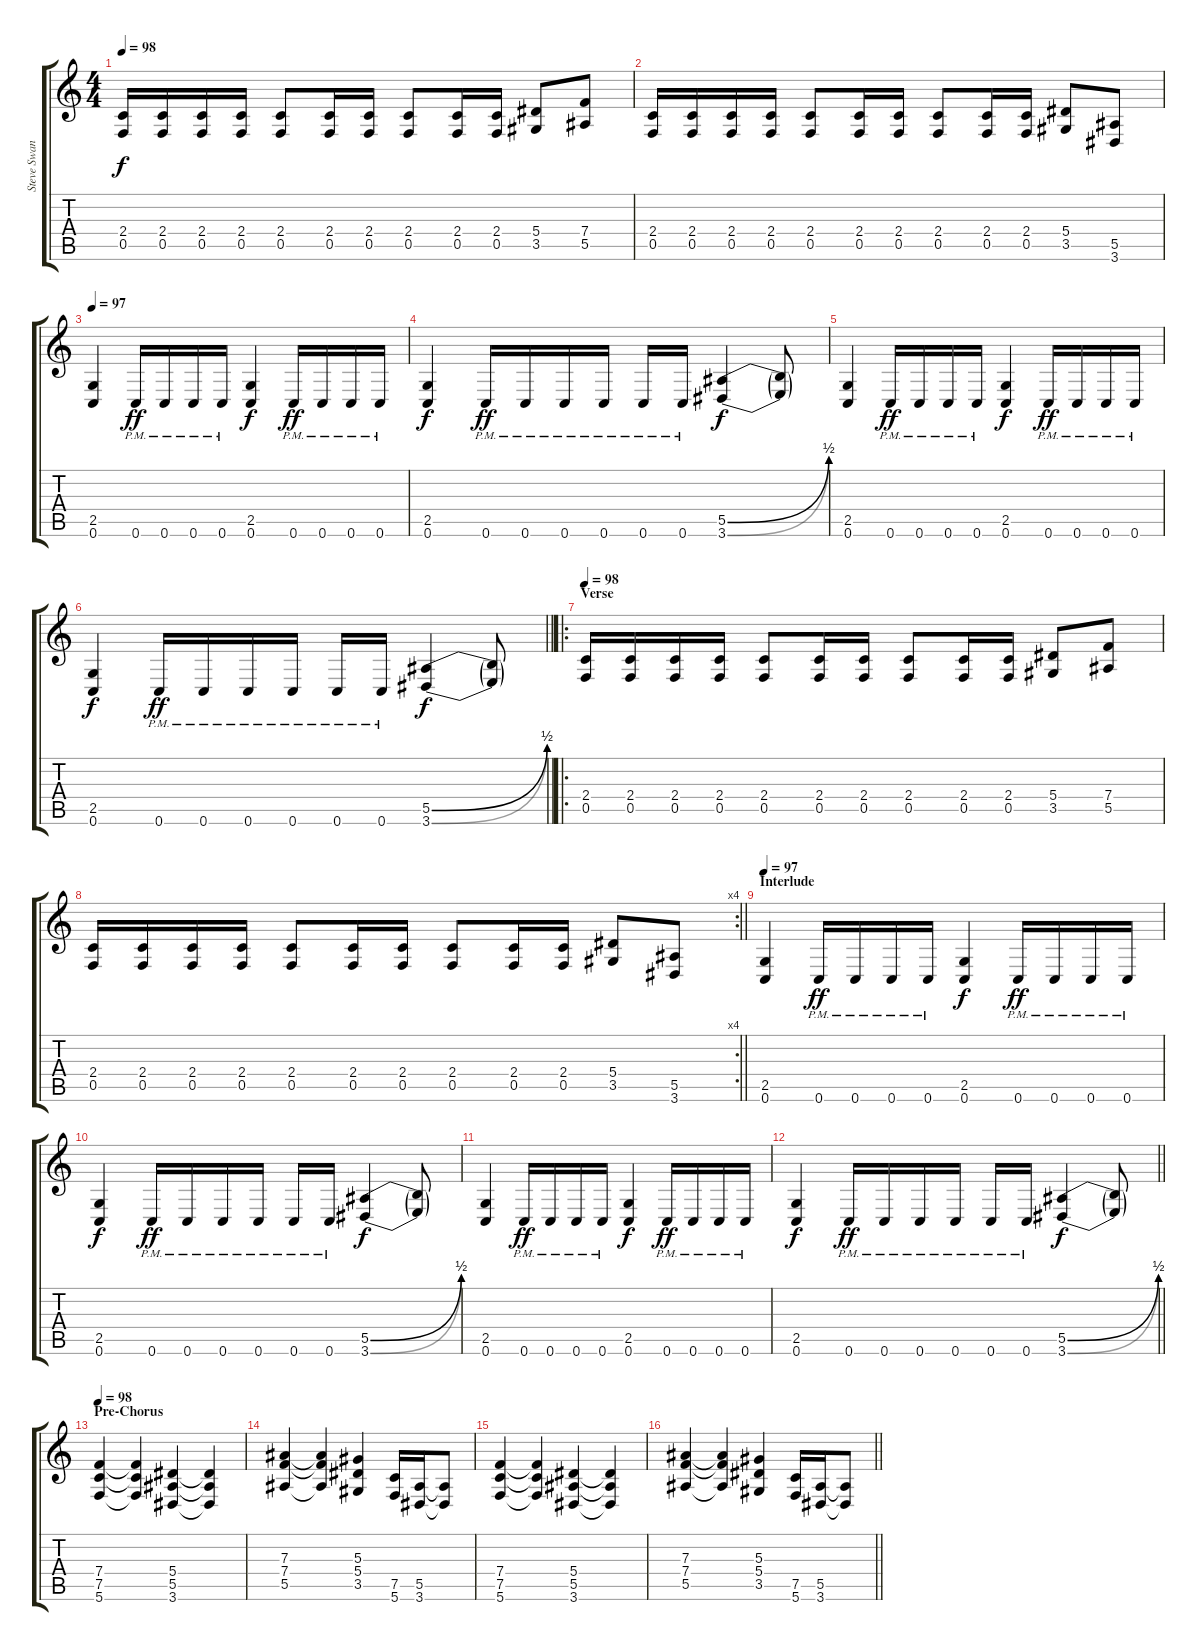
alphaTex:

\track ("Steve Swanson" "Steve Swan") {instrument distortionguitar}
\staff {score tabs}
\tuning (C4 G3 Eb3 Bb2 F2 C2) {hide}
\ts (4 4)
\tempo 98
\clef g2
\ks c
(2.4 0.5).16{dy f} (2.4 0.5).16 (2.4 0.5).16 (2.4 0.5).16 (2.4 0.5).8 (2.4 0.5).16 (2.4 0.5).16 (2.4 0.5).8 (2.4 0.5).16 (2.4 0.5).16 (5.4 3.5).8 (7.4 5.5).8 |
(2.4 0.5).16 (2.4 0.5).16 (2.4 0.5).16 (2.4 0.5).16 (2.4 0.5).8 (2.4 0.5).16 (2.4 0.5).16 (2.4 0.5).8 (2.4 0.5).16 (2.4 0.5).16 (5.4 3.5).8 (5.5 3.6).8 |
\tempo 97
(2.5 0.6).4 0.6{pm}.16{dy ff} 0.6{pm}.16 0.6{pm}.16 0.6{pm}.16 (2.5 0.6).4{dy f} 0.6{pm}.16{dy ff} 0.6{pm}.16 0.6{pm}.16 0.6{pm}.16 |
(2.5 0.6).4{dy f} 0.6{pm}.16{dy ff} 0.6{pm}.16 0.6{pm}.16 0.6{pm}.16 0.6{pm}.16 0.6{pm}.16 (5.5{be (bend 0 0 60 2)} 3.6{be (bend 0 0 60 2)}).4{dy f} (5.5{t} 3.6{t}).8 |
(2.5 0.6).4 0.6{pm}.16{dy ff} 0.6{pm}.16 0.6{pm}.16 0.6{pm}.16 (2.5 0.6).4{dy f} 0.6{pm}.16{dy ff} 0.6{pm}.16 0.6{pm}.16 0.6{pm}.16 |
\barLineRight lightlight
(2.5 0.6).4{dy f} 0.6{pm}.16{dy ff} 0.6{pm}.16 0.6{pm}.16 0.6{pm}.16 0.6{pm}.16 0.6{pm}.16 (5.5{be (bend 0 0 60 2)} 3.6{be (bend 0 0 60 2)}).4{dy f} (5.5{t} 3.6{t}).8 |
\ro
\section ("" "Verse")
\tempo 98
(2.4 0.5).16 (2.4 0.5).16 (2.4 0.5).16 (2.4 0.5).16 (2.4 0.5).8 (2.4 0.5).16 (2.4 0.5).16 (2.4 0.5).8 (2.4 0.5).16 (2.4 0.5).16 (5.4 3.5).8 (7.4 5.5).8 |
\rc 4
\barLineRight lightlight
(2.4 0.5).16 (2.4 0.5).16 (2.4 0.5).16 (2.4 0.5).16 (2.4 0.5).8 (2.4 0.5).16 (2.4 0.5).16 (2.4 0.5).8 (2.4 0.5).16 (2.4 0.5).16 (5.4 3.5).8 (5.5 3.6).8 |
\section ("" "Interlude")
\tempo 97
(2.5 0.6).4 0.6{pm}.16{dy ff} 0.6{pm}.16 0.6{pm}.16 0.6{pm}.16 (2.5 0.6).4{dy f} 0.6{pm}.16{dy ff} 0.6{pm}.16 0.6{pm}.16 0.6{pm}.16 |
(2.5 0.6).4{dy f} 0.6{pm}.16{dy ff} 0.6{pm}.16 0.6{pm}.16 0.6{pm}.16 0.6{pm}.16 0.6{pm}.16 (5.5{be (bend 0 0 60 2)} 3.6{be (bend 0 0 60 2)}).4{dy f} (5.5{t} 3.6{t}).8 |
(2.5 0.6).4 0.6{pm}.16{dy ff} 0.6{pm}.16 0.6{pm}.16 0.6{pm}.16 (2.5 0.6).4{dy f} 0.6{pm}.16{dy ff} 0.6{pm}.16 0.6{pm}.16 0.6{pm}.16 |
\barLineRight lightlight
(2.5 0.6).4{dy f} 0.6{pm}.16{dy ff} 0.6{pm}.16 0.6{pm}.16 0.6{pm}.16 0.6{pm}.16 0.6{pm}.16 (5.5{be (bend 0 0 60 2)} 3.6{be (bend 0 0 60 2)}).4{dy f} (5.5{t} 3.6{t}).8 |
\section ("" "Pre-Chorus")
\tempo 98
(7.4 7.5 5.6).4 (7.4{t} 7.5{t} 5.6{t}).4 (5.4 5.5 3.6).4 (5.4{t} 5.5{t} 3.6{t}).4 |
(7.3 7.4 5.5).4 (7.3{t} 7.4{t} 5.5{t}).4 (5.3 5.4 3.5).4 (7.5 5.6).16 (5.5 3.6).16 (5.5{t} 3.6{t}).8 |
(7.4 7.5 5.6).4 (7.4{t} 7.5{t} 5.6{t}).4 (5.4 5.5 3.6).4 (5.4{t} 5.5{t} 3.6{t}).4 |
\barLineRight lightlight
(7.3 7.4 5.5).4 (7.3{t} 7.4{t} 5.5{t}).4 (5.3 5.4 3.5).4 (7.5 5.6).16 (5.5 3.6).16 (5.5{t} 3.6{t}).8
